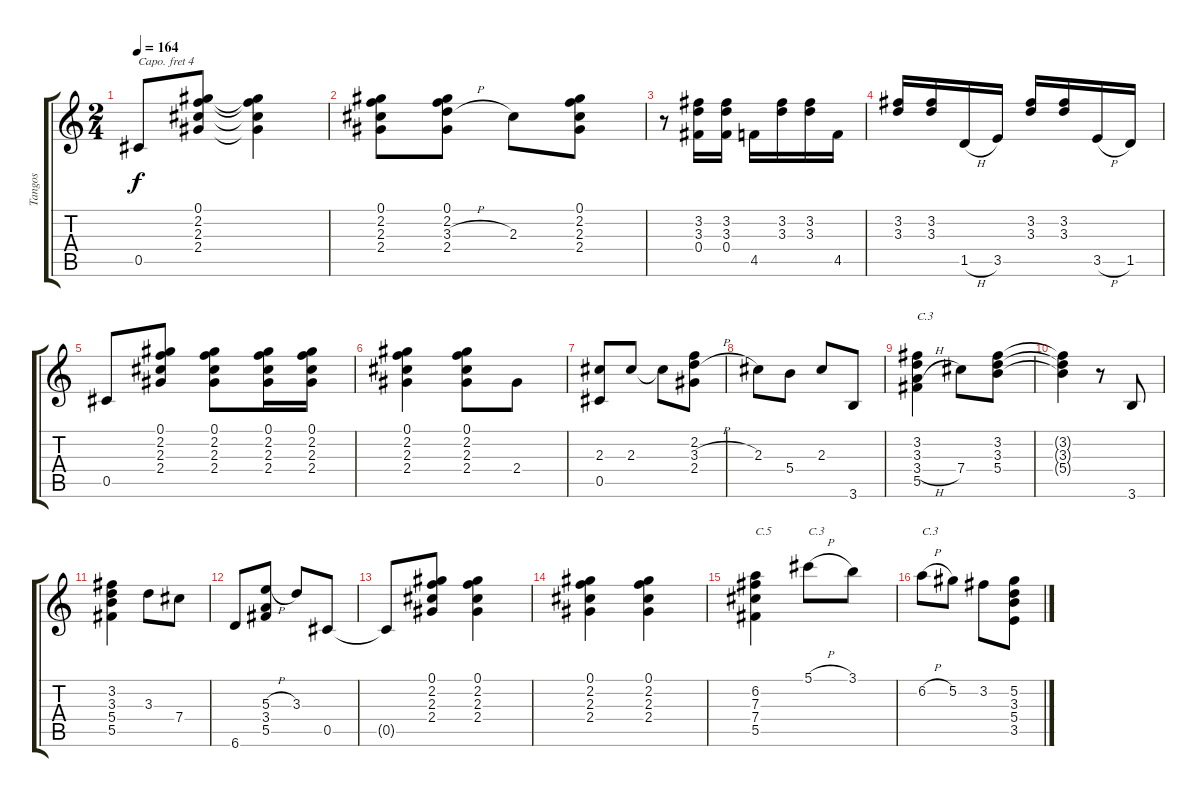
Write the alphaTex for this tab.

\track ("Tangos" "Tangos") {instrument acousticguitarnylon}
\staff {score tabs}
\capo 4
\tuning (E4 B3 G3 D3 A2 E2) {hide}
\ts (2 4)
\tempo 164
\clef g2
\ks c
0.5{t}.8{dy f} (0.1 2.2 2.3 2.4).8 (0.1{t} 2.2{t} 2.3{t} 2.4{t}).4 |
(0.1 2.2 2.3 2.4).8 (0.1 2.2 3.3{h} 2.4).8 2.3.8 (0.1 2.2 2.3 2.4).8 |
r.8 (3.2 3.3 0.4).16 (3.2 3.3 0.4).16 4.5.16 (3.2 3.3).16 (3.2 3.3).16 4.5.16 |
(3.2 3.3).16 (3.2 3.3).16 1.5{h}.16 3.5.16 (3.2 3.3).16 (3.2 3.3).16 3.5{h}.16 1.5.16 |
0.5.8{txt ""} (0.1 2.2 2.3 2.4).8 (0.1 2.2 2.3 2.4).8 (0.1 2.2 2.3 2.4).16 (0.1 2.2 2.3 2.4).16 |
(0.1 2.2 2.3 2.4).4 (0.1 2.2 2.3 2.4).8 2.4.8 |
(2.3 0.5).8{txt ""} 2.3.8 2.3{t}.8 (2.2 3.3{h} 2.4).8 |
2.3.8 5.4.8 2.3.8 3.6.8 |
(3.2 3.3 3.4{h} 5.5).4{txt "C.3"} 7.4.8 (3.2 3.3 5.4).8 |
(3.2{t} 3.3{t} 5.4{t}).4 r.8 3.6.8 |
(3.2 3.3 5.4 5.5).4 3.3.8 7.4.8 |
6.6.8 (5.3{h} 3.4 5.5).8 3.3.8 0.5.8 |
0.5{t}.8 (0.1 2.2 2.3 2.4).8 (0.1 2.2 2.3 2.4).4 |
(0.1 2.2 2.3 2.4).4 (0.1 2.2 2.3 2.4).4 |
(6.2 7.3 7.4 5.5).4{txt "C.5"} 5.1{h}.8{txt "C.3"} 3.1.8 |
6.2{h}.8{txt "C.3"} 5.2.8 3.2.8 (5.2 3.3 5.4 3.5).8
